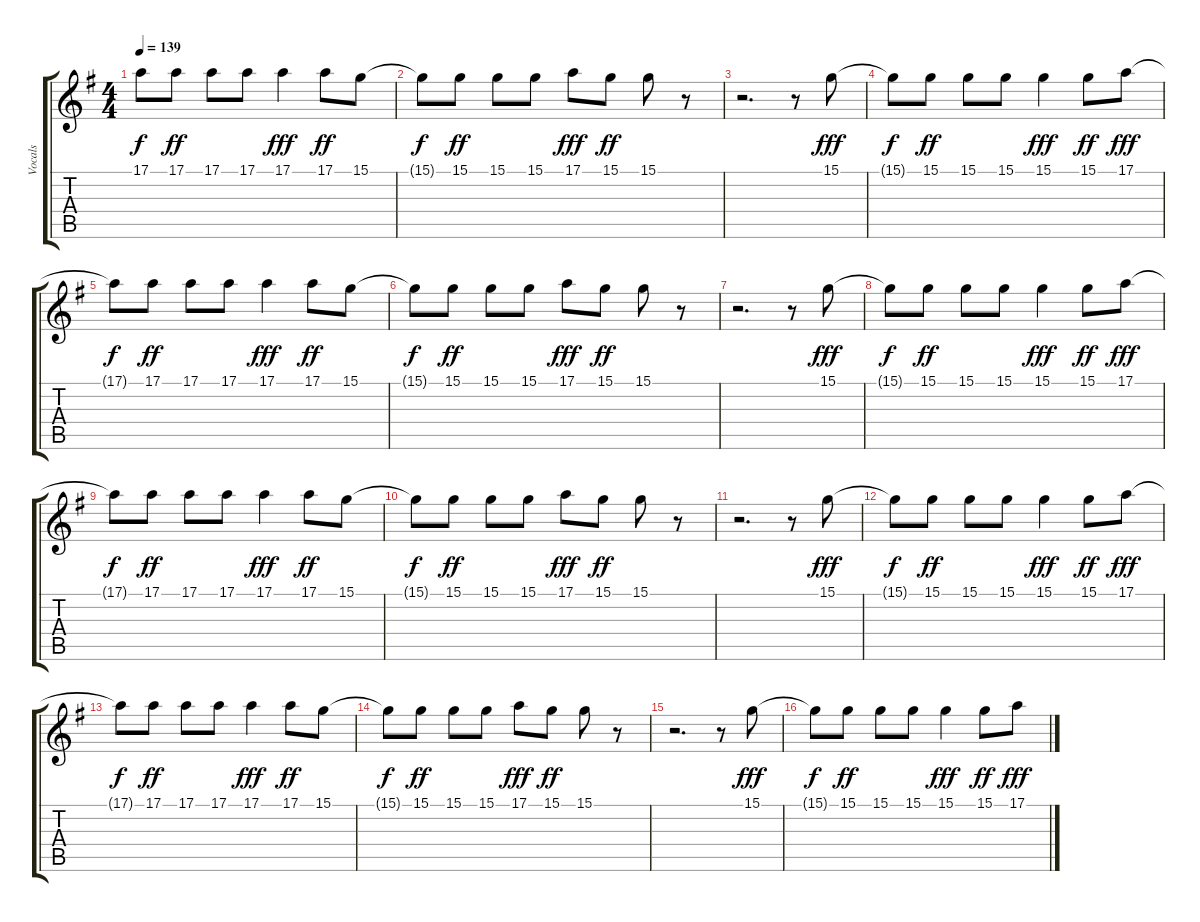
\track ("Vocals" "Vocals") {instrument flute}
\staff {score tabs}
\tuning (E4 B3 G3 D3 A2 E2) {hide}
\ts (4 4)
\tempo 139
\clef g2
\ks g
17.1{t}.8{dy f} 17.1.8{dy ff} 17.1.8 17.1.8 17.1.4{dy fff} 17.1.8{dy ff} 15.1.8 |
15.1{t}.8{dy f} 15.1.8{dy ff} 15.1.8 15.1.8 17.1.8{dy fff} 15.1.8{dy ff} 15.1.8 r.8 |
r.2{d} r.8 15.1.8{dy fff} |
15.1{t}.8{dy f} 15.1.8{dy ff} 15.1.8 15.1.8 15.1.4{dy fff} 15.1.8{dy ff} 17.1.8{dy fff} |
17.1{t}.8{dy f} 17.1.8{dy ff} 17.1.8 17.1.8 17.1.4{dy fff} 17.1.8{dy ff} 15.1.8 |
15.1{t}.8{dy f} 15.1.8{dy ff} 15.1.8 15.1.8 17.1.8{dy fff} 15.1.8{dy ff} 15.1.8 r.8 |
r.2{d} r.8 15.1.8{dy fff volume 14} |
15.1{t}.8{dy f} 15.1.8{dy ff} 15.1.8 15.1.8 15.1.4{dy fff} 15.1.8{dy ff} 17.1.8{dy fff} |
17.1{t}.8{dy f} 17.1.8{dy ff} 17.1.8 17.1.8 17.1.4{dy fff} 17.1.8{dy ff} 15.1.8 |
15.1{t}.8{dy f} 15.1.8{dy ff} 15.1.8 15.1.8 17.1.8{dy fff} 15.1.8{dy ff} 15.1.8 r.8 |
r.2{d} r.8 15.1.8{dy fff} |
15.1{t}.8{dy f} 15.1.8{dy ff} 15.1.8 15.1.8 15.1.4{dy fff} 15.1.8{dy ff} 17.1.8{dy fff} |
17.1{t}.8{dy f} 17.1.8{dy ff} 17.1.8 17.1.8 17.1.4{dy fff} 17.1.8{dy ff} 15.1.8 |
15.1{t}.8{dy f} 15.1.8{dy ff} 15.1.8 15.1.8 17.1.8{dy fff} 15.1.8{dy ff} 15.1.8 r.8 |
r.2{d} r.8 15.1.8{dy fff volume 13} |
15.1{t}.8{dy f} 15.1.8{dy ff volume 13} 15.1.8{volume 13} 15.1.8{volume 13} 15.1.4{dy fff volume 13} 15.1.8{dy ff volume 12} 17.1.8{dy fff volume 12}
